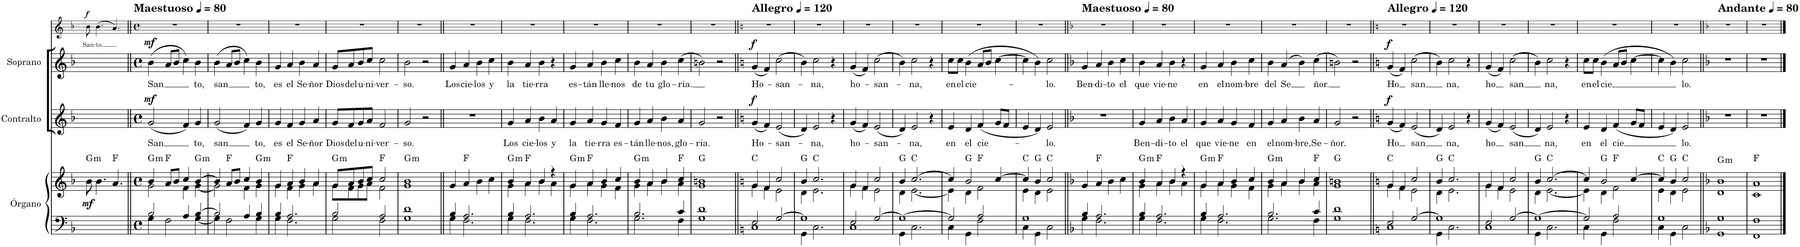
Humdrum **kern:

**kern	**kern	**dynam	**harte	**kern	**text	**dynam	**kern	**text	**dynam	**kern	**text	**dynam
*part4	*part4	*part4	*part4	*part3	*part3	*part3	*part2	*part2	*part2	*part1	*part1	*part1
*staff5	*staff4	*staff4/5	*	*staff3	*staff3	*staff3	*staff2	*staff2	*staff2	*staff1	*staff1	*staff1
*I"Órgano	*	*	*	*I"Contralto	*	*	*I"Soprano	*	*	*I"Soprano	*	*
*	*	*	*	*I'C.	*	*	*I'S.	*	*	*I'S. 2	*	*
*	*	*	*	*	*	*	*	*	*	*stria5	*	*
*clefF4	*clefG2	*	*	*clefG2	*	*	*clefG2	*	*	*clefG2	*	*
*k[b-]	*k[b-]	*	*	*k[b-]	*	*	*k[b-]	*	*	*k[b-]	*	*
*M4/4	*M4/4	*	*	*M4/4	*	*	*M4/4	*	*	*M4/4	*	*
=1	=1	=1	=1	=1	=1	=1	=1	=1	=1	=1	=1	=1
!	!	!LO:DY:b	!LO:H:kt=m	!	!	!	!	!	!	!	!LO:LY:b	!LO:DY:a
8ryy	8b-\	mf	G:min	8ryy	.	.	8ryy	.	.	8b-\	San-	f
!	!	!	!	!	!	!	!	!	!	!	!LO:LY:b	!
4ryy	4.b-\	.	.	4ryy	.	.	4ryy	.	.	(4.b-\	-to.	.
2ryy	.	.	.	2ryy	.	.	2ryy	.	.	.	.	.
.	4.a/	.	F:maj	.	.	.	.	.	.	4.a/)	.	.
=2||	=2||	=2||	=2||	=2||	=2||	=2||	=2||	=2||	=2||	=2||	=2||	=2||
*M4/4	*M4/4	*	*	*M4/4	*	*	*M4/4	*	*	*M4/4	*	*
*met(c)	*met(c)	*	*	*met(c)	*	*	*met(c)	*	*	*met(c)	*	*
*	*	*	*	*	*	*	*	*	*	*MM80	*	*
*^	*^	*	*	*	*	*	*	*	*	*	*	*
!	!	!	!	!	!	!	!	!	!	!	!	!LO:TX:a:B:t=Maestuoso	!	!
!	!	!	!	!	!LO:H:kt=m	!	!LO:LY:b	!LO:DY:a	!	!LO:LY:b	!LO:DY:a	!	!	!
2B-/	4G\	4b-/	2g\	.	G:min	(2g/	San	mf	(4b-\	San	mf	1r	.	.
.	2F\	8a/L	.	.	F:maj	.	.	.	8a/L	.	.	.	.	.
.	.	8b-/J	.	.	.	.	.	.	8b-/J	.	.	.	.	.
4A/	.	4cc/	4f\	.	.	4f/)	.	.	4cc\)	.	.	.	.	.
!	!	!	!	!	!LO:H:kt=m	!	!LO:LY:b	!	!	!LO:LY:b	!	!	!	!
[4B-/	[4G\	[4b-/	[4g\	.	G:min	4g/	to,	.	4b-\	to,	.	.	.	.
=3	=3	=3	=3	=3	=3	=3	=3	=3	=3	=3	=3	=3	=3	=3
!	!	!	!	!	!	!	!LO:LY:b	!	!	!LO:LY:b	!	!	!	!
2B-/]	4G\]	4b-/]	2g\]	.	.	(2g/	san	.	(4b-\	san	.	1r	.	.
.	2F\	8a/L	.	.	F:maj	.	.	.	8a/L	.	.	.	.	.
.	.	8b-/J	.	.	.	.	.	.	8b-/J	.	.	.	.	.
4A/	.	4cc/	4f\	.	.	4f/)	.	.	4cc\)	.	.	.	.	.
!	!	!	!	!	!LO:H:kt=m	!	!LO:LY:b	!	!	!LO:LY:b	!	!	!	!
4B-/	4G\	4b-/	4g\	.	G:min	4g/	to,	.	4b-\	to,	.	.	.	.
=4	=4	=4	=4	=4	=4	=4	=4	=4	=4	=4	=4	=4	=4	=4
!	!	!	!	!	!	!	!LO:LY:b	!	!	!LO:LY:b	!	!	!	!
4B-/	4G\	4g/	4g\	.	.	4g/	es	.	4g/	es	.	1r	.	.
!	!	!	!	!	!	!	!LO:LY:b	!	!	!LO:LY:b	!	!	!	!
2.A/	2.F\	4a/	4f\	.	F:maj	4f/	el	.	4a/	el	.	.	.	.
!	!	!	!	!	!	!	!LO:LY:b	!	!	!LO:LY:b	!	!	!	!
.	.	4b-/	4g\	.	.	4g/	Se-	.	4b-\	Se-	.	.	.	.
!	!	!	!	!	!	!	!LO:LY:b	!	!	!LO:LY:b	!	!	!	!
.	.	4a/	4a\	.	.	4a/	-ñor	.	4a/	-ñor	.	.	.	.
=5	=5	=5	=5	=5	=5	=5	=5	=5	=5	=5	=5	=5	=5	=5
!	!	!	!	!	!LO:H:kt=m	!	!LO:LY:b	!	!	!LO:LY:b	!	!	!	!
2B-/	2G\	8g/L	8g\L	.	G:min	8g/L	Dios	.	8g/L	Dios	.	1r	.	.
!	!	!	!	!	!	!	!LO:LY:b	!	!	!LO:LY:b	!	!	!	!
.	.	8a/	8f\	.	.	8f/	del	.	8a/	del	.	.	.	.
!	!	!	!	!	!	!	!LO:LY:b	!	!	!LO:LY:b	!	!	!	!
.	.	8b-/	8g\	.	.	8g/	u-	.	8b-/	u-	.	.	.	.
!	!	!	!	!	!	!	!LO:LY:b	!	!	!LO:LY:b	!	!	!	!
.	.	8cc/J	8a\J	.	.	8a/J	-ni-	.	8cc/J	-ni-	.	.	.	.
!	!	!	!	!	!	!	!LO:LY:b	!	!	!LO:LY:b	!	!	!	!
2A/	2F\	2cc/	2f\	.	F:maj	2f/	-ver-	.	2cc\	-ver-	.	.	.	.
=6	=6	=6	=6	=6	=6	=6	=6	=6	=6	=6	=6	=6	=6	=6
!	!	!	!	!	!LO:H:kt=m	!	!LO:LY:b	!	!	!LO:LY:b	!	!	!	!
1d	1G	1b-	1g	.	G:min	2g/	-so.	.	2b-\	-so.	.	1r	.	.
.	.	.	.	.	.	2r	.	.	2r	.	.	.	.	.
*	*	*v	*v	*	*	*	*	*	*	*	*	*	*	*
=7||	=7||	=7||	=7||	=7||	=7||	=7||	=7||	=7||	=7||	=7||	=7||	=7||	=7||
!	!	!	!	!	!	!	!	!	!LO:LY:b	!	!	!	!
4B-/	4G\	4g/	.	.	1r	.	.	4g/	Los	.	1r	.	.
!	!	!	!	!	!	!	!	!	!LO:LY:b	!	!	!	!
2.A/	2.F\	4a/	.	F:maj	.	.	.	4a/	cie-	.	.	.	.
!	!	!	!	!	!	!	!	!	!LO:LY:b	!	!	!	!
.	.	4b-\	.	.	.	.	.	4b-\	-los	.	.	.	.
!	!	!	!	!	!	!	!	!	!LO:LY:b	!	!	!	!
.	.	4cc\	.	.	.	.	.	4cc\	y	.	.	.	.
=8	=8	=8	=8	=8	=8	=8	=8	=8	=8	=8	=8	=8	=8
*	*	*^	*	*	*	*	*	*	*	*	*	*	*
!	!	!	!	!	!LO:H:kt=m	!	!LO:LY:b	!	!	!LO:LY:b	!	!	!	!
4B-/	4G\	4b-/	4g\	.	G:min	4g/	Los	.	4b-\	la	.	1r	.	.
!	!	!	!	!	!	!	!LO:LY:b	!	!	!LO:LY:b	!	!	!	!
2.A/	2.F\	4a/	4a\	.	F:maj	4a/	cie-	.	4a/	tie-	.	.	.	.
!	!	!	!	!	!	!	!LO:LY:b	!	!	!LO:LY:b	!	!	!	!
.	.	4b-/	4b-\	.	.	4b-\	-los	.	4b-\	-rra	.	.	.	.
!	!	!	!	!	!	!	!LO:LY:b	!	!	!	!	!	!	!
.	.	4r	4a\	.	.	4a/	y	.	4r	.	.	.	.	.
=9	=9	=9	=9	=9	=9	=9	=9	=9	=9	=9	=9	=9	=9	=9
!	!	!	!	!	!LO:H:kt=m	!	!LO:LY:b	!	!	!LO:LY:b	!	!	!	!
4B-/	4G\	4g/	4g\	.	G:min	4g/	la	.	4g/	es-	.	1r	.	.
!	!	!	!	!	!	!	!LO:LY:b	!	!	!LO:LY:b	!	!	!	!
2.A/	2.F\	4a/	4a\	.	F:maj	4a/	tie-	.	4a/	-tán	.	.	.	.
!	!	!	!	!	!	!	!LO:LY:b	!	!	!LO:LY:b	!	!	!	!
.	.	4b-/	4g\	.	.	4g/	-rra	.	4b-\	lle-	.	.	.	.
!	!	!	!	!	!	!	!LO:LY:b	!	!	!LO:LY:b	!	!	!	!
.	.	4cc/	4f\	.	.	4f/	es-	.	4cc\	-nos	.	.	.	.
=10	=10	=10	=10	=10	=10	=10	=10	=10	=10	=10	=10	=10	=10	=10
!	!	!	!	!	!LO:H:kt=m	!	!LO:LY:b	!	!	!LO:LY:b	!	!	!	!
2.B-/	2.G\	4b-/	4g\	.	G:min	4g/	-tán	.	4b-\	de	.	1r	.	.
!	!	!	!	!	!	!	!LO:LY:b	!	!	!LO:LY:b	!	!	!	!
.	.	4a/	4a\	.	.	4a/	lle-	.	4a/	tu	.	.	.	.
!	!	!	!	!	!	!	!LO:LY:b	!	!	!LO:LY:b	!	!	!	!
.	.	4b-/	4b-\	.	.	4b-\	-nos,	.	4b-\	glo-	.	.	.	.
!	!	!	!	!	!	!	!LO:LY:b	!	!	!LO:LY:b	!	!	!	!
4c/	4F\	4cc/	4a\	.	F:maj	4a/	glo-	.	(4cc\	-ria.	.	.	.	.
=11	=11	=11	=11	=11	=11	=11	=11	=11	=11	=11	=11	=11	=11	=11
!	!	!	!	!	!	!	!LO:LY:b	!	!	!	!	!	!	!
1d	1G	1bn	1g	.	G:maj	2g/	-ria.	.	2bn\)	.	.	1r	.	.
.	.	.	.	.	.	2r	.	.	2r	.	.	.	.	.
=12||	=12||	=12||	=12||	=12||	=12||	=12||	=12||	=12||	=12||	=12||	=12||	=12||	=12||	=12||
*k[]	*	*k[]	*	*	*	*k[]	*	*	*k[]	*	*	*k[]	*	*
*	*	*	*	*	*	*	*	*	*	*	*	*MM120	*	*
!	!	!	!	!	!	!	!	!	!	!	!	!LO:TX:a:B:t=Allegro	!	!
!	!	!	!	!	!	!	!LO:LY:b	!LO:DY:a	!	!LO:LY:b	!LO:DY:a	!	!	!
2E/	1C	4g/	4g\	.	C:maj	(4g/	Ho-	f	(4g/	Ho-	f	1r	.	.
.	.	4f/	4f\	.	.	4f/)	.	.	4f/)	.	.	.	.	.
!	!	!	!	!	!	!	!LO:LY:b	!	!	!LO:LY:b	!	!	!	!
[2G/	.	2cc/	2e\	.	.	(2e/	-san-	.	(2cc\	-san-	.	.	.	.
=13	=13	=13	=13	=13	=13	=13	=13	=13	=13	=13	=13	=13	=13	=13
1G]	4GG\	4b/	4d\	.	G:maj	4d/)	.	.	4b\)	.	.	1r	.	.
!	!	!	!	!	!	!	!LO:LY:b	!	!	!LO:LY:b	!	!	!	!
.	2.C\	2.cc/	2.e\	.	C:maj	2e/	-na,	.	2cc\	-na,	.	.	.	.
.	.	.	.	.	.	4r	.	.	4r	.	.	.	.	.
=14	=14	=14	=14	=14	=14	=14	=14	=14	=14	=14	=14	=14	=14	=14
!	!	!	!	!	!	!	!LO:LY:b	!	!	!LO:LY:b	!	!	!	!
2E/	1C	4g/	4g\	.	.	(4g/	ho-	.	(4g/	ho-	.	1r	.	.
.	.	4f/	4f\	.	.	4f/)	.	.	4f/)	.	.	.	.	.
!	!	!	!	!	!	!	!LO:LY:b	!	!	!LO:LY:b	!	!	!	!
[2G/	.	2cc/	2e\	.	.	(2e/	-san-	.	(2cc\	-san-	.	.	.	.
=15	=15	=15	=15	=15	=15	=15	=15	=15	=15	=15	=15	=15	=15	=15
1G_	4GG\	4b/	4d\	.	G:maj	4d/)	.	.	4b\)	.	.	1r	.	.
!	!	!	!	!	!	!	!LO:LY:b	!	!	!LO:LY:b	!	!	!	!
.	2.C\	[2.cc/	[2.e\	.	C:maj	2e/	-na,	.	2cc\	-na,	.	.	.	.
.	.	.	.	.	.	4r	.	.	4r	.	.	.	.	.
=16	=16	=16	=16	=16	=16	=16	=16	=16	=16	=16	=16	=16	=16	=16
!	!	!	!	!	!	!	!LO:LY:b	!	!	!LO:LY:b	!	!	!	!
2G/]	4C\	4cc/]	4e\]	.	.	4e/	en	.	8cc\L	en	.	1r	.	.
!	!	!	!	!	!	!	!	!	!	!LO:LY:b	!	!	!	!
.	.	.	.	.	.	.	.	.	8cc\J	el	.	.	.	.
!	!	!	!	!	!	!	!LO:LY:b	!	!	!LO:LY:b	!	!	!	!
.	4GG\	2b/	4d\	.	G:maj	4d/	el	.	(4b\	cie-	.	.	.	.
!	!	!	!	!	!	!	!LO:LY:b	!	!	!	!	!	!	!
2A/	2F\	.	2f\	.	F:maj	(4f/	cie-	.	8a/L	.	.	.	.	.
.	.	.	.	.	.	.	.	.	8b/J	.	.	.	.	.
.	.	[4cc/	.	.	.	8g/L	.	.	[4cc\	.	.	.	.	.
.	.	.	.	.	.	8f/J	.	.	.	.	.	.	.	.
=17	=17	=17	=17	=17	=17	=17	=17	=17	=17	=17	=17	=17	=17	=17
1G	4C\	4cc/]	4e\	.	C:maj	4e/	.	.	4cc\]	.	.	1r	.	.
.	4GG\	4b/	4d\	.	G:maj	4d/)	.	.	4b\)	.	.	.	.	.
!	!	!	!	!	!	!	!LO:LY:b	!	!	!LO:LY:b	!	!	!	!
.	2C\	2cc/	2e\	.	C:maj	2e/	-lo.	.	2cc\	-lo.	.	.	.	.
*	*	*v	*v	*	*	*	*	*	*	*	*	*	*	*
=18||	=18||	=18||	=18||	=18||	=18||	=18||	=18||	=18||	=18||	=18||	=18||	=18||	=18||
*k[b-]	*	*k[b-]	*	*	*k[b-]	*	*	*k[b-]	*	*	*k[b-]	*	*
*	*	*	*	*	*	*	*	*	*	*	*MM80	*	*
*	*	*^	*	*	*	*	*	*	*	*	*	*	*
!	!	!	!	!	!	!	!	!	!	!	!	!LO:TX:a:B:t=Maestuoso	!	!
!	!	!	!	!	!	!	!	!	!	!LO:LY:b	!	!	!	!
*	*	*v	*v	*	*	*	*	*	*	*	*	*	*	*
4B-/	4G\	4g/	.	.	1r	.	.	4g/	Ben-	.	1r	.	.
!	!	!	!	!	!	!	!	!	!LO:LY:b	!	!	!	!
2.A/	2.F\	4a/	.	F:maj	.	.	.	4a/	-di-	.	.	.	.
!	!	!	!	!	!	!	!	!	!LO:LY:b	!	!	!	!
.	.	4b-\	.	.	.	.	.	4b-\	-to	.	.	.	.
!	!	!	!	!	!	!	!	!	!LO:LY:b	!	!	!	!
.	.	4cc\	.	.	.	.	.	4cc\	el	.	.	.	.
=19	=19	=19	=19	=19	=19	=19	=19	=19	=19	=19	=19	=19	=19
*	*	*^	*	*	*	*	*	*	*	*	*	*	*
!	!	!	!	!	!LO:H:kt=m	!	!LO:LY:b	!	!	!LO:LY:b	!	!	!	!
4B-/	4G\	4b-/	4g\	.	G:min	4g/	Ben-	.	4b-\	que	.	1r	.	.
!	!	!	!	!	!	!	!LO:LY:b	!	!	!LO:LY:b	!	!	!	!
2.A/	2.F\	4a/	4a\	.	F:maj	4a/	-di-	.	4a/	vie-	.	.	.	.
!	!	!	!	!	!	!	!LO:LY:b	!	!	!LO:LY:b	!	!	!	!
.	.	4b-/	4b-\	.	.	4b-\	-to	.	4b-\	-ne	.	.	.	.
!	!	!	!	!	!	!	!LO:LY:b	!	!	!	!	!	!	!
.	.	4r	4a\	.	.	4a/	el	.	4r	.	.	.	.	.
=20	=20	=20	=20	=20	=20	=20	=20	=20	=20	=20	=20	=20	=20	=20
!	!	!	!	!	!LO:H:kt=m	!	!LO:LY:b	!	!	!LO:LY:b	!	!	!	!
4B-/	4G\	4g/	4g\	.	G:min	4g/	que	.	4g/	en	.	1r	.	.
!	!	!	!	!	!	!	!LO:LY:b	!	!	!LO:LY:b	!	!	!	!
2.A/	2.F\	4a/	4a\	.	F:maj	4a/	vie-	.	4a/	el	.	.	.	.
!	!	!	!	!	!	!	!LO:LY:b	!	!	!LO:LY:b	!	!	!	!
.	.	4b-/	4g\	.	.	4g/	-ne	.	4b-\	nom-	.	.	.	.
!	!	!	!	!	!	!	!LO:LY:b	!	!	!LO:LY:b	!	!	!	!
.	.	4cc/	4f\	.	.	4f/	en	.	4cc\	-bre	.	.	.	.
=21	=21	=21	=21	=21	=21	=21	=21	=21	=21	=21	=21	=21	=21	=21
!	!	!	!	!	!LO:H:kt=m	!	!LO:LY:b	!	!	!LO:LY:b	!	!	!	!
2.B-/	2.G\	4b-/	4g\	.	G:min	4g/	el	.	4b-\	del	.	1r	.	.
!	!	!	!	!	!	!	!LO:LY:b	!	!	!LO:LY:b	!	!	!	!
.	.	4a/	4a\	.	.	4a/	nom-	.	(4a/	Se	.	.	.	.
!	!	!	!	!	!	!	!LO:LY:b	!	!	!	!	!	!	!
.	.	4b-/	4b-\	.	.	4b-\	-bre,	.	4b-\)	.	.	.	.	.
!	!	!	!	!	!	!	!LO:LY:b	!	!	!LO:LY:b	!	!	!	!
4c/	4F\	4cc/	4a\	.	F:maj	4a/	Se-	.	(4cc\	ñor.	.	.	.	.
=22	=22	=22	=22	=22	=22	=22	=22	=22	=22	=22	=22	=22	=22	=22
!	!	!	!	!	!	!	!LO:LY:b	!	!	!	!	!	!	!
1d	1G	1bn	1g	.	G:maj	2g/	-ñor.	.	2bn\)	.	.	1r	.	.
.	.	.	.	.	.	2r	.	.	2r	.	.	.	.	.
=23||	=23||	=23||	=23||	=23||	=23||	=23||	=23||	=23||	=23||	=23||	=23||	=23||	=23||	=23||
*k[]	*	*k[]	*	*	*	*k[]	*	*	*k[]	*	*	*k[]	*	*
*	*	*	*	*	*	*	*	*	*	*	*	*MM120	*	*
!	!	!	!	!	!	!	!	!	!	!	!	!LO:TX:a:B:t=Allegro	!	!
!	!	!	!	!	!	!	!LO:LY:b	!LO:DY:a	!	!LO:LY:b	!LO:DY:a	!	!	!
2E/	1C	4g/	4g\	.	C:maj	(4g/	Ho	f	(4g/	Ho	f	1r	.	.
.	.	4f/	4f\	.	.	4f/)	.	.	4f/)	.	.	.	.	.
!	!	!	!	!	!	!	!LO:LY:b	!	!	!LO:LY:b	!	!	!	!
[2G/	.	2cc/	2e\	.	.	(2e/	san	.	(2cc\	san	.	.	.	.
=24	=24	=24	=24	=24	=24	=24	=24	=24	=24	=24	=24	=24	=24	=24
1G]	4GG\	4b/	4d\	.	G:maj	4d/)	.	.	4b\)	.	.	1r	.	.
!	!	!	!	!	!	!	!LO:LY:b	!	!	!LO:LY:b	!	!	!	!
.	2.C\	2.cc/	2.e\	.	C:maj	2e/	na,	.	2cc\	na,	.	.	.	.
.	.	.	.	.	.	4r	.	.	4r	.	.	.	.	.
=25	=25	=25	=25	=25	=25	=25	=25	=25	=25	=25	=25	=25	=25	=25
!	!	!	!	!	!	!	!LO:LY:b	!	!	!LO:LY:b	!	!	!	!
2E/	1C	4g/	4g\	.	.	(4g/	ho	.	(4g/	ho	.	1r	.	.
.	.	4f/	4f\	.	.	4f/)	.	.	4f/)	.	.	.	.	.
!	!	!	!	!	!	!	!LO:LY:b	!	!	!LO:LY:b	!	!	!	!
[2G/	.	2cc/	2e\	.	.	(2e/	san	.	(2cc\	san	.	.	.	.
=26	=26	=26	=26	=26	=26	=26	=26	=26	=26	=26	=26	=26	=26	=26
1G_	4GG\	4b/	4d\	.	G:maj	4d/)	.	.	4b\)	.	.	1r	.	.
!	!	!	!	!	!	!	!LO:LY:b	!	!	!LO:LY:b	!	!	!	!
.	2.C\	[2.cc/	[2.e\	.	C:maj	2e/	na,	.	2cc\	na,	.	.	.	.
.	.	.	.	.	.	4r	.	.	4r	.	.	.	.	.
=27	=27	=27	=27	=27	=27	=27	=27	=27	=27	=27	=27	=27	=27	=27
!	!	!	!	!	!	!	!LO:LY:b	!	!	!LO:LY:b	!	!	!	!
2G/]	4C\	4cc/]	4e\]	.	.	4e/	en	.	8cc\L	en	.	1r	.	.
!	!	!	!	!	!	!	!	!	!	!LO:LY:b	!	!	!	!
.	.	.	.	.	.	.	.	.	8cc\J	el	.	.	.	.
!	!	!	!	!	!	!	!LO:LY:b	!	!	!LO:LY:b	!	!	!	!
.	4GG\	2b/	4d\	.	G:maj	4d/	el	.	(4b\	cie	.	.	.	.
!	!	!	!	!	!	!	!LO:LY:b	!	!	!	!	!	!	!
2A/	2F\	.	2f\	.	F:maj	(4f/	cie	.	8a/L	.	.	.	.	.
.	.	.	.	.	.	.	.	.	8b/J	.	.	.	.	.
.	.	[4cc/	.	.	.	8g/L	.	.	[4cc\	.	.	.	.	.
.	.	.	.	.	.	8f/J	.	.	.	.	.	.	.	.
=28	=28	=28	=28	=28	=28	=28	=28	=28	=28	=28	=28	=28	=28	=28
1G	4C\	4cc/]	4e\	.	C:maj	4e/	.	.	4cc\]	.	.	1r	.	.
.	4GG\	4b/	4d\	.	G:maj	4d/)	.	.	4b\)	.	.	.	.	.
!	!	!	!	!	!	!	!LO:LY:b	!	!	!LO:LY:b	!	!	!	!
.	2C\	2cc/	2e\	.	C:maj	2e/	lo.	.	2cc\	lo.	.	.	.	.
*	*	*v	*v	*	*	*	*	*	*	*	*	*	*	*
=29||	=29||	=29||	=29||	=29||	=29||	=29||	=29||	=29||	=29||	=29||	=29||	=29||	=29||
*k[b-]	*	*k[b-]	*	*	*k[b-]	*	*	*k[b-]	*	*	*k[b-]	*	*
*	*	*	*	*	*	*	*	*	*	*	*MM80	*	*
*	*	*^	*	*	*	*	*	*	*	*	*	*	*
!	!	!	!	!	!LO:H:kt=m	!	!	!	!	!	!	!LO:TX:a:B:t=Andante	!	!
*	*	*v	*v	*	*	*	*	*	*	*	*	*	*	*
1G	1GG	1d 1b-	.	G:min	1r	.	.	1r	.	.	1r	.	.
=30	=30	=30	=30	=30	=30	=30	=30	=30	=30	=30	=30	=30	=30
*	*	*^	*	*	*	*	*	*	*	*	*	*	*
1F	1FF	1a	1c	.	F:maj	1r	.	.	1r	.	.	1r	.	.
*v	*v	*	*	*	*	*	*	*	*	*	*	*	*	*
*	*v	*v	*	*	*	*	*	*	*	*	*	*	*
==	==	==	==	==	==	==	==	==	==	==	==	==
*-	*-	*-	*-	*-	*-	*-	*-	*-	*-	*-	*-	*-
